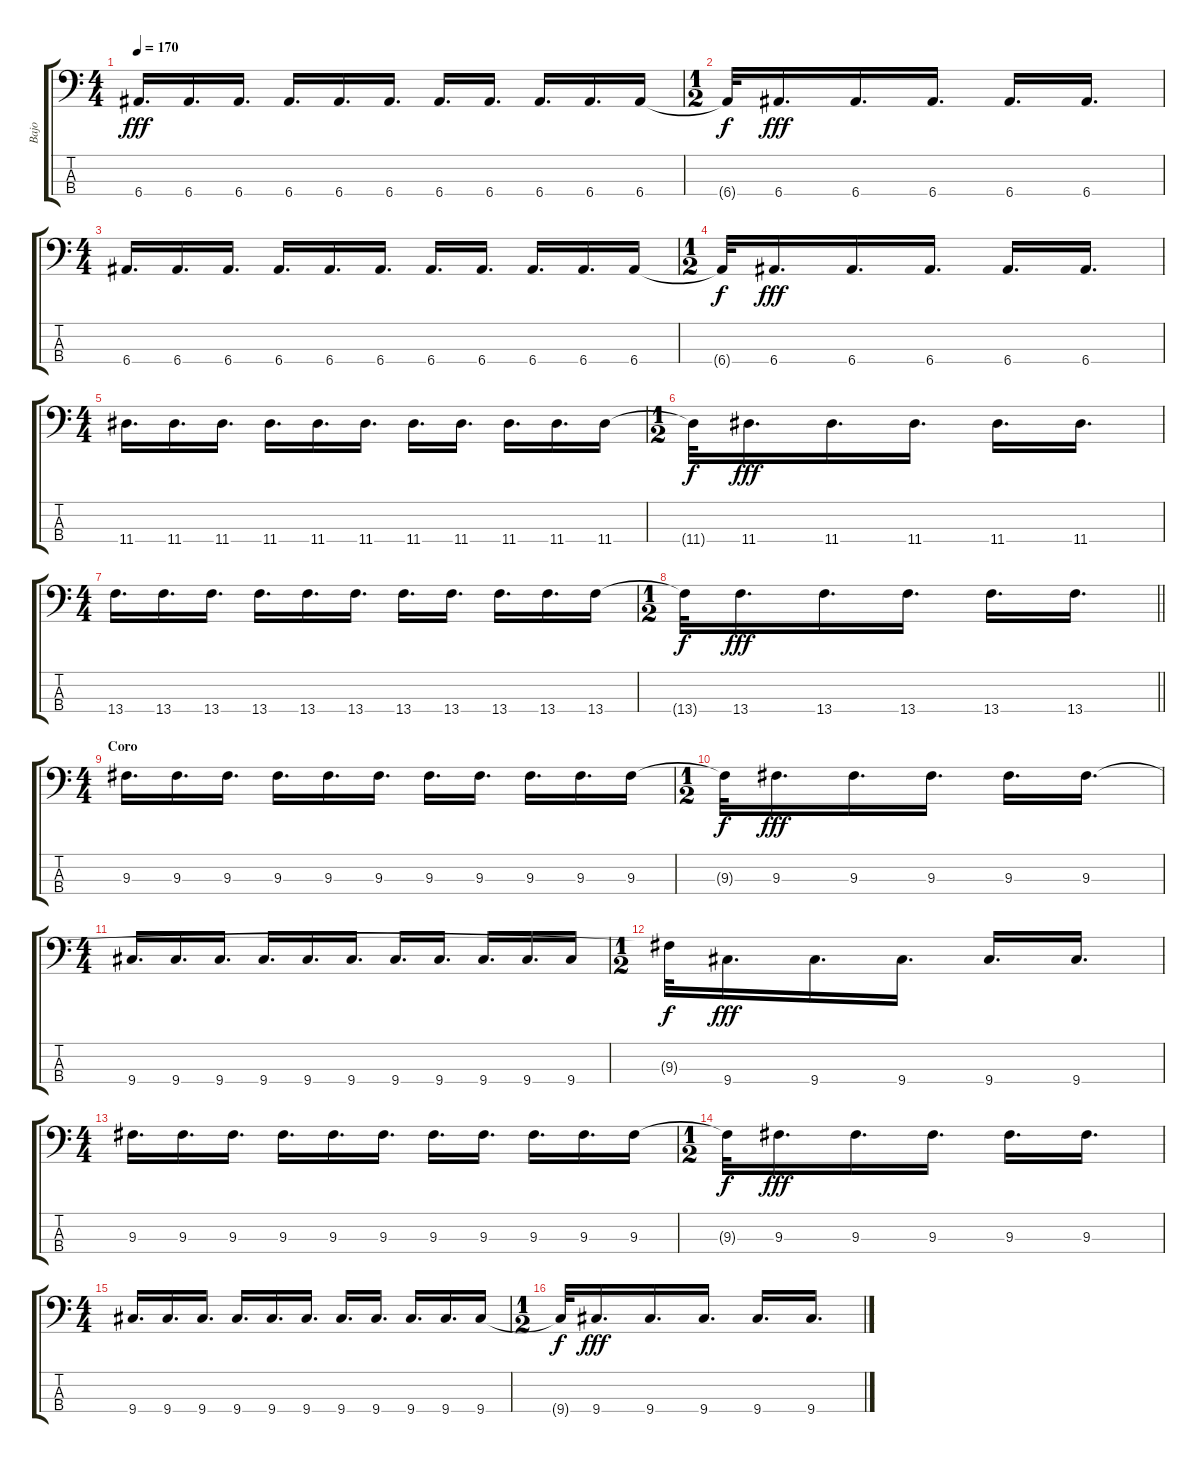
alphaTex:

\track ("Bajo" "Bajo") {instrument electricbasspick}
\staff {score tabs}
\tuning (G2 D2 A1 E1) {hide}
\ts (4 4)
\tempo 170
\clef f4
\ks c
6.4.16{d dy fff} 6.4.16{d} 6.4.16{d} 6.4.16{d} 6.4.16{d} 6.4.16{d} 6.4.16{d} 6.4.16{d} 6.4.16{d} 6.4.16{d} 6.4.16 |
\ts (1 2)
6.4{t}.32{dy f} 6.4.16{d dy fff} 6.4.16{d} 6.4.16{d} 6.4.16{d} 6.4.16{d} |
\ts (4 4)
6.4.16{d} 6.4.16{d} 6.4.16{d} 6.4.16{d} 6.4.16{d} 6.4.16{d} 6.4.16{d} 6.4.16{d} 6.4.16{d} 6.4.16{d} 6.4.16 |
\ts (1 2)
6.4{t}.32{dy f} 6.4.16{d dy fff} 6.4.16{d} 6.4.16{d} 6.4.16{d} 6.4.16{d} |
\ts (4 4)
11.4.16{d} 11.4.16{d} 11.4.16{d} 11.4.16{d} 11.4.16{d} 11.4.16{d} 11.4.16{d} 11.4.16{d} 11.4.16{d} 11.4.16{d} 11.4.16 |
\ts (1 2)
11.4{t}.32{dy f} 11.4.16{d dy fff} 11.4.16{d} 11.4.16{d} 11.4.16{d} 11.4.16{d} |
\ts (4 4)
13.4.16{d} 13.4.16{d} 13.4.16{d} 13.4.16{d} 13.4.16{d} 13.4.16{d} 13.4.16{d} 13.4.16{d} 13.4.16{d} 13.4.16{d} 13.4.16 |
\ts (1 2)
\barLineRight lightlight
13.4{t}.32{dy f} 13.4.16{d dy fff} 13.4.16{d} 13.4.16{d} 13.4.16{d} 13.4.16{d} |
\ts (4 4)
\section ("" "Coro")
9.3.16{d} 9.3.16{d} 9.3.16{d} 9.3.16{d} 9.3.16{d} 9.3.16{d} 9.3.16{d} 9.3.16{d} 9.3.16{d} 9.3.16{d} 9.3.16 |
\ts (1 2)
9.3{t}.32{dy f} 9.3.16{d dy fff} 9.3.16{d} 9.3.16{d} 9.3.16{d} 9.3.16{d} |
\ts (4 4)
9.4.16{d} 9.4.16{d} 9.4.16{d} 9.4.16{d} 9.4.16{d} 9.4.16{d} 9.4.16{d} 9.4.16{d} 9.4.16{d} 9.4.16{d} 9.4.16 |
\ts (1 2)
9.3{t}.32{dy f} 9.4.16{d dy fff} 9.4.16{d} 9.4.16{d} 9.4.16{d} 9.4.16{d} |
\ts (4 4)
9.3.16{d} 9.3.16{d} 9.3.16{d} 9.3.16{d} 9.3.16{d} 9.3.16{d} 9.3.16{d} 9.3.16{d} 9.3.16{d} 9.3.16{d} 9.3.16 |
\ts (1 2)
9.3{t}.32{dy f} 9.3.16{d dy fff} 9.3.16{d} 9.3.16{d} 9.3.16{d} 9.3.16{d} |
\ts (4 4)
9.4.16{d} 9.4.16{d} 9.4.16{d} 9.4.16{d} 9.4.16{d} 9.4.16{d} 9.4.16{d} 9.4.16{d} 9.4.16{d} 9.4.16{d} 9.4.16 |
\ts (1 2)
9.4{t}.32{dy f} 9.4.16{d dy fff} 9.4.16{d} 9.4.16{d} 9.4.16{d} 9.4.16{d}
